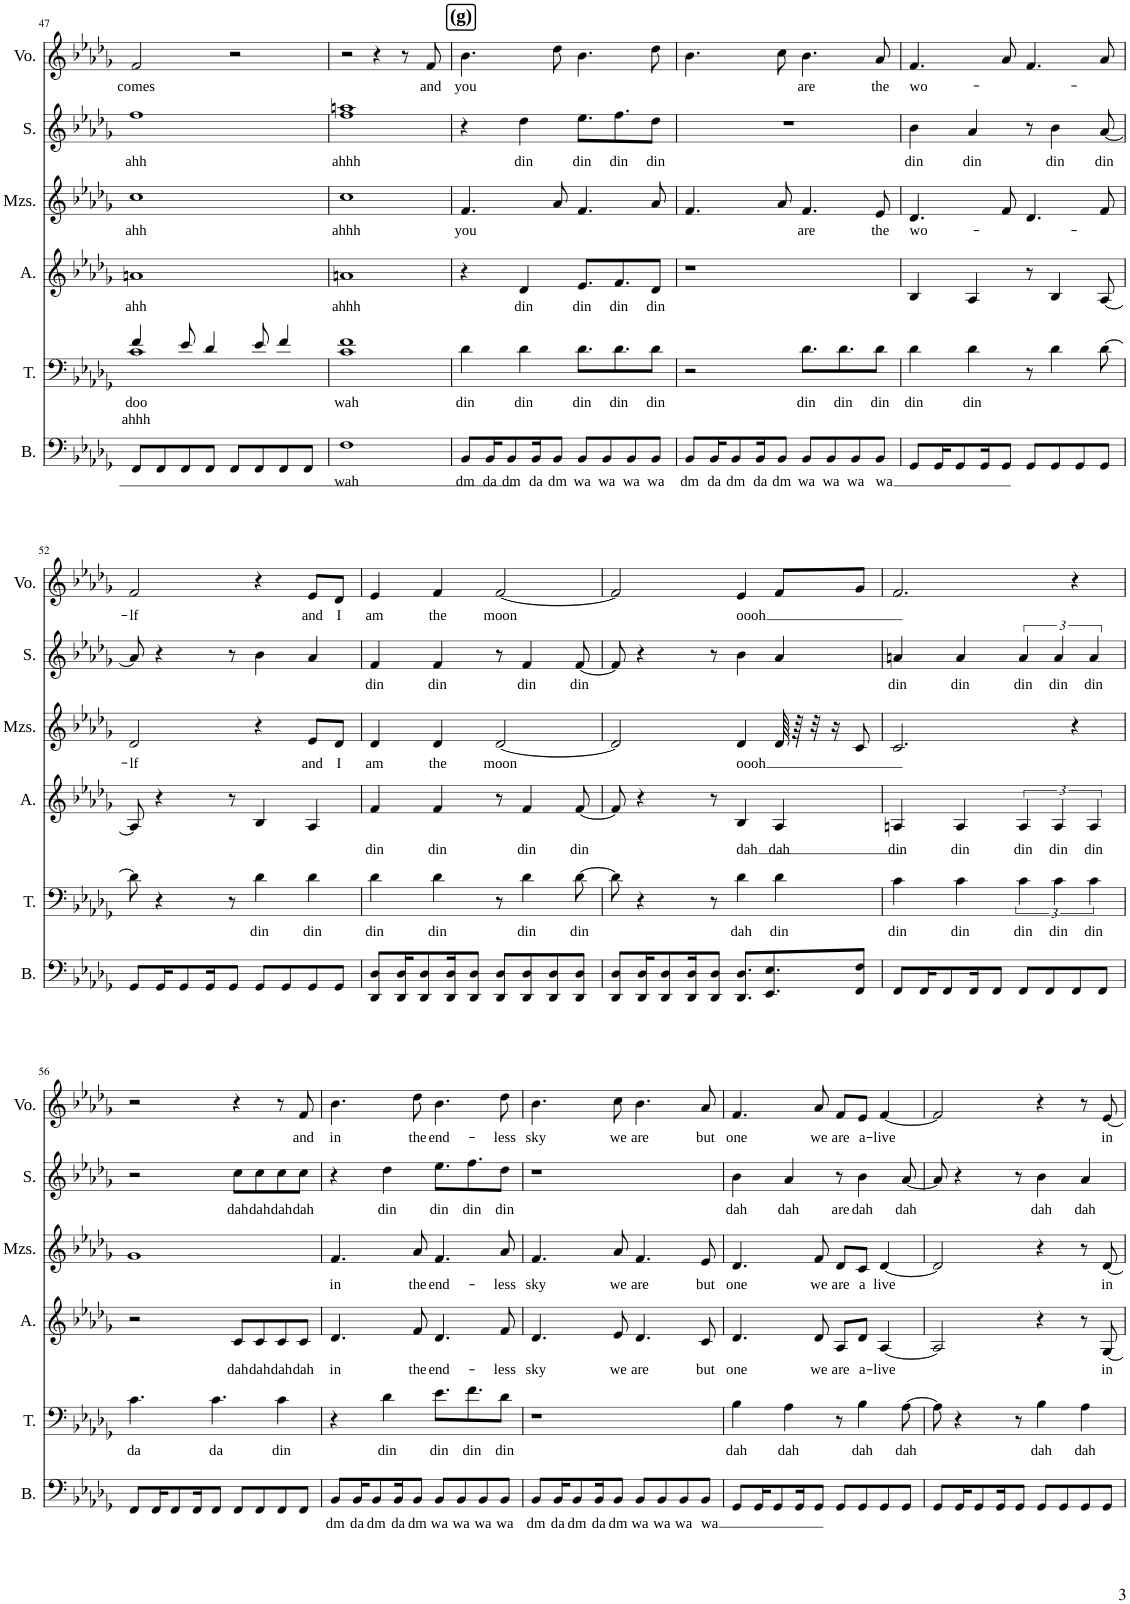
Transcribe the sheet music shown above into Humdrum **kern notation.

**kern	**text	**kern	**text	**text	**kern	**text	**kern	**text	**kern	**text	**kern	**text
*part6	*part6	*part5	*part5	*part5	*part4	*part4	*part3	*part3	*part2	*part2	*part1	*part1
*staff6	*staff6	*staff5	*staff5	*staff5	*staff4	*staff4	*staff3	*staff3	*staff2	*staff2	*staff1	*staff1
*I"Bass	*	*I"Tenor	*	*	*I"Alto	*	*I"Mezzosoprano	*	*I"Soprano	*	*I"Voice	*
*I'B.	*	*I'T.	*	*	*I'A.	*	*I'Mzs.	*	*I'S.	*	*I'Vo.	*
!!LO:PB:g=z
*clefF4	*	*clefF4	*	*	*clefG2	*	*clefG2	*	*clefG2	*	*clefG2	*
*k[b-e-a-d-g-]	*	*k[b-e-a-d-g-]	*	*	*k[b-e-a-d-g-]	*	*k[b-e-a-d-g-]	*	*k[b-e-a-d-g-]	*	*k[b-e-a-d-g-]	*
*M4/4	*	*M4/4	*	*	*M4/4	*	*M4/4	*	*M4/4	*	*M4/4	*
=47	=47	=47	=47	=47	=47	=47	=47	=47	=47	=47	=47	=47
!	!	!	!LO:LY:b	!LO:LY:b	!	!LO:LY:b	!	!LO:LY:b	!	!LO:LY:b	!	!LO:LY:b
*	*	*^	*	*	*	*	*	*	*	*	*	*
8FF/L	.	4f/	1c	doo	ahhh	1an	ahh	1cc	ahh	1ff	ahh	2f/	comes
8FF/	.	.	.	.	.	.	.	.	.	.	.	.	.
8FF/	.	8e-/	.	.	.	.	.	.	.	.	.	.	.
8FF/J	.	4d-/	.	.	.	.	.	.	.	.	.	.	.
8FF/L	.	.	.	.	.	.	.	.	.	.	.	2r	.
8FF/	.	8e-/	.	.	.	.	.	.	.	.	.	.	.
8FF/	.	4f/	.	.	.	.	.	.	.	.	.	.	.
8FF/J	.	.	.	.	.	.	.	.	.	.	.	.	.
*	*	*v	*v	*	*	*	*	*	*	*	*	*	*
=48	=48	=48	=48	=48	=48	=48	=48	=48	=48	=48	=48	=48
!	!LO:LY:b	!	!LO:LY:b	!	!	!LO:LY:b	!	!LO:LY:b	!	!LO:LY:b	!	!
1F	wah	1c 1f	wah	.	1an	ahhh	1cc	ahhh	1ff 1aan	ahhh	2r	.
.	.	.	.	.	.	.	.	.	.	.	4r	.
.	.	.	.	.	.	.	.	.	.	.	8r	.
!	!	!	!	!	!	!	!	!	!	!	!	!LO:LY:b
.	.	.	.	.	.	.	.	.	.	.	8f/	and
=49	=49	=49	=49	=49	=49	=49	=49	=49	=49	=49	=49	=49
!	!	!	!	!	!	!	!	!	!	!	!LO:TX:a:B:t=(g)	!
!	!LO:LY:b	!	!LO:LY:b	!	!	!	!	!LO:LY:b	!	!	!	!LO:LY:b
8BB-/L	dm	4d-\	din	.	4r	.	4.f/	you	4r	.	4.b-\	you
!	!LO:LY:b	!	!	!	!	!	!	!	!	!	!	!
16BB-/K	da	.	.	.	.	.	.	.	.	.	.	.
!	!LO:LY:b	!	!	!	!	!	!	!	!	!	!	!
8BB-/	dm	.	.	.	.	.	.	.	.	.	.	.
!	!	!	!LO:LY:b	!	!	!LO:LY:b	!	!	!	!LO:LY:b	!	!
.	.	4d-\	din	.	4d-/	din	.	.	4dd-\	din	.	.
!	!LO:LY:b	!	!	!	!	!	!	!	!	!	!	!
16BB-/K	da	.	.	.	.	.	.	.	.	.	.	.
!	!LO:LY:b	!	!	!	!	!	!	!	!	!	!	!
8BB-/J	dm	.	.	.	.	.	8a-/	.	.	.	8dd-\	.
!	!LO:LY:b	!	!LO:LY:b	!	!	!LO:LY:b	!	!	!	!LO:LY:b	!	!
8BB-/L	wa	8.d-\L	din	.	8.e-/L	din	4.f/	.	8.ee-\L	din	4.b-\	.
!	!LO:LY:b	!	!	!	!	!	!	!	!	!	!	!
8BB-/	wa	.	.	.	.	.	.	.	.	.	.	.
!	!	!	!LO:LY:b	!	!	!LO:LY:b	!	!	!	!LO:LY:b	!	!
.	.	8.d-\	din	.	8.f/	din	.	.	8.ff\	din	.	.
!	!LO:LY:b	!	!	!	!	!	!	!	!	!	!	!
8BB-/	wa	.	.	.	.	.	.	.	.	.	.	.
!	!LO:LY:b	!	!LO:LY:b	!	!	!LO:LY:b	!	!	!	!LO:LY:b	!	!
8BB-/J	wa	8d-\J	din	.	8d-/J	din	8a-/	.	8dd-\J	din	8dd-\	.
=50	=50	=50	=50	=50	=50	=50	=50	=50	=50	=50	=50	=50
!	!LO:LY:b	!	!	!	!	!	!	!	!	!	!	!
8BB-/L	dm	2r	.	.	1r	.	4.f/	.	1r	.	4.b-\	.
!	!LO:LY:b	!	!	!	!	!	!	!	!	!	!	!
16BB-/K	da	.	.	.	.	.	.	.	.	.	.	.
!	!LO:LY:b	!	!	!	!	!	!	!	!	!	!	!
8BB-/	dm	.	.	.	.	.	.	.	.	.	.	.
!	!LO:LY:b	!	!	!	!	!	!	!	!	!	!	!
16BB-/K	da	.	.	.	.	.	.	.	.	.	.	.
!	!LO:LY:b	!	!	!	!	!	!	!	!	!	!	!
8BB-/J	dm	.	.	.	.	.	8a-/	.	.	.	8cc\	.
!	!LO:LY:b	!	!LO:LY:b	!	!	!	!	!LO:LY:b	!	!	!	!LO:LY:b
8BB-/L	wa	8.d-\L	din	.	.	.	4.f/	are	.	.	4.b-\	are
!	!LO:LY:b	!	!	!	!	!	!	!	!	!	!	!
8BB-/	wa	.	.	.	.	.	.	.	.	.	.	.
!	!	!	!LO:LY:b	!	!	!	!	!	!	!	!	!
.	.	8.d-\	din	.	.	.	.	.	.	.	.	.
!	!LO:LY:b	!	!	!	!	!	!	!	!	!	!	!
8BB-/	wa	.	.	.	.	.	.	.	.	.	.	.
!	!LO:LY:b	!	!LO:LY:b	!	!	!	!	!LO:LY:b	!	!	!	!LO:LY:b
8BB-/J	wa	8d-\J	din	.	.	.	8e-/	the	.	.	8a-/	the
=51	=51	=51	=51	=51	=51	=51	=51	=51	=51	=51	=51	=51
!	!	!	!LO:LY:b	!	!	!	!	!LO:LY:b	!	!LO:LY:b	!	!LO:LY:b
8GG-/L	.	4d-\	din	.	4B-/	.	4.d-/	wo-	4b-\	din	4.f/	wo-
16GG-/K	.	.	.	.	.	.	.	.	.	.	.	.
8GG-/	.	.	.	.	.	.	.	.	.	.	.	.
!	!	!	!LO:LY:b	!	!	!	!	!	!	!LO:LY:b	!	!
.	.	4d-\	din	.	4A-/	.	.	.	4a-/	din	.	.
16GG-/K	.	.	.	.	.	.	.	.	.	.	.	.
8GG-/J	.	.	.	.	.	.	8f/	.	.	.	8a-/	.
8GG-/L	.	8r	.	.	8r	.	4.d-/	.	8r	.	4.f/	.
!	!	!	!	!	!	!	!	!	!	!LO:LY:b	!	!
8GG-/	.	4d-\	.	.	4B-/	.	.	.	4b-\	din	.	.
8GG-/	.	.	.	.	.	.	.	.	.	.	.	.
!	!	!	!	!	!	!	!	!	!	!LO:LY:b	!	!
8GG-/J	.	[8d-\	.	.	[8A-/	.	8f/	.	[8a-/	din	8a-/	.
!!LO:LB:g=z
=52	=52	=52	=52	=52	=52	=52	=52	=52	=52	=52	=52	=52
!	!	!	!	!	!	!	!	!LO:LY:b	!	!	!	!LO:LY:b
8GG-/L	.	8d-\]	.	.	8A-/]	.	2d-/	-lf	8a-/]	.	2f/	-lf
16GG-/K	.	4r	.	.	4r	.	.	.	4r	.	.	.
8GG-/	.	.	.	.	.	.	.	.	.	.	.	.
16GG-/K	.	.	.	.	.	.	.	.	.	.	.	.
8GG-/J	.	8r	.	.	8r	.	.	.	8r	.	.	.
!	!	!	!LO:LY:b	!	!	!	!	!	!	!	!	!
8GG-/L	.	4d-\	din	.	4B-/	.	4r	.	4b-\	.	4r	.
8GG-/	.	.	.	.	.	.	.	.	.	.	.	.
!	!	!	!LO:LY:b	!	!	!	!	!LO:LY:b	!	!	!	!LO:LY:b
8GG-/	.	4d-\	din	.	4A-/	.	8e-/L	and	4a-/	.	8e-/L	and
!	!	!	!	!	!	!	!	!LO:LY:b	!	!	!	!LO:LY:b
8GG-/J	.	.	.	.	.	.	8d-/J	I	.	.	8d-/J	I
=53	=53	=53	=53	=53	=53	=53	=53	=53	=53	=53	=53	=53
!	!	!	!LO:LY:b	!	!	!LO:LY:b	!	!LO:LY:b	!	!LO:LY:b	!	!LO:LY:b
8DD-/ 8D-/L	.	4d-\	din	.	4f/	din	4d-/	am	4f/	din	4e-/	am
16DD-/ 16D-/K	.	.	.	.	.	.	.	.	.	.	.	.
8DD-/ 8D-/	.	.	.	.	.	.	.	.	.	.	.	.
!	!	!	!LO:LY:b	!	!	!LO:LY:b	!	!LO:LY:b	!	!LO:LY:b	!	!LO:LY:b
.	.	4d-\	din	.	4f/	din	4d-/	the	4f/	din	4f/	the
16DD-/ 16D-/K	.	.	.	.	.	.	.	.	.	.	.	.
8DD-/ 8D-/J	.	.	.	.	.	.	.	.	.	.	.	.
!	!	!	!	!	!	!	!	!LO:LY:b	!	!	!	!LO:LY:b
8DD-/ 8D-/L	.	8r	.	.	8r	.	[2d-/	moon	8r	.	[2f/	moon
!	!	!	!LO:LY:b	!	!	!LO:LY:b	!	!	!	!LO:LY:b	!	!
8DD-/ 8D-/	.	4d-\	din	.	4f/	din	.	.	4f/	din	.	.
8DD-/ 8D-/	.	.	.	.	.	.	.	.	.	.	.	.
!	!	!	!LO:LY:b	!	!	!LO:LY:b	!	!	!	!LO:LY:b	!	!
8DD-/ 8D-/J	.	[8d-\	din	.	[8f/	din	.	.	[8f/	din	.	.
=54	=54	=54	=54	=54	=54	=54	=54	=54	=54	=54	=54	=54
8DD-/ 8D-/L	.	8d-\]	.	.	8f/]	.	2d-/]	.	8f/]	.	2f/]	.
16DD-/ 16D-/K	.	4r	.	.	4r	.	.	.	4r	.	.	.
8DD-/ 8D-/	.	.	.	.	.	.	.	.	.	.	.	.
16DD-/ 16D-/K	.	.	.	.	.	.	.	.	.	.	.	.
8DD-/ 8D-/J	.	8r	.	.	8r	.	.	.	8r	.	.	.
!	!	!	!LO:LY:b	!	!	!LO:LY:b	!	!LO:LY:b	!	!	!	!LO:LY:b
8.DD-/ 8.D-/L	.	4d-\	dah	.	4B-/	dah	4d-/	oooh	4b-\	.	4e-/	oooh
8.EE-/ 8.E-/	.	.	.	.	.	.	.	.	.	.	.	.
!	!	!	!LO:LY:b	!	!	!LO:LY:b	!	!	!	!	!	!
.	.	4d-\	din	.	4A-/	dah	64d-/	.	4a-/	.	8f/L	.
.	.	.	.	.	.	.	64r	.	.	.	.	.
.	.	.	.	.	.	.	32r	.	.	.	.	.
.	.	.	.	.	.	.	16r	.	.	.	.	.
8FF/ 8F/J	.	.	.	.	.	.	8c/	.	.	.	8g-/J	.
=55	=55	=55	=55	=55	=55	=55	=55	=55	=55	=55	=55	=55
!	!	!	!LO:LY:b	!	!	!LO:LY:b	!	!	!	!LO:LY:b	!	!
8FF/L	.	4c\	din	.	4An/	din	2.c/	.	4an/	din	2.f/	.
16FF/K	.	.	.	.	.	.	.	.	.	.	.	.
8FF/	.	.	.	.	.	.	.	.	.	.	.	.
!	!	!	!LO:LY:b	!	!	!LO:LY:b	!	!	!	!LO:LY:b	!	!
.	.	4c\	din	.	4A/	din	.	.	4a/	din	.	.
16FF/K	.	.	.	.	.	.	.	.	.	.	.	.
8FF/J	.	.	.	.	.	.	.	.	.	.	.	.
!	!	!	!LO:LY:b	!	!	!LO:LY:b	!	!	!	!LO:LY:b	!	!
8FF/L	.	6c\	din	.	6A/	din	.	.	6a/	din	.	.
8FF/	.	.	.	.	.	.	.	.	.	.	.	.
!	!	!	!LO:LY:b	!	!	!LO:LY:b	!	!	!	!LO:LY:b	!	!
.	.	6c\	din	.	6A/	din	.	.	6a/	din	.	.
8FF/	.	.	.	.	.	.	4r	.	.	.	4r	.
!	!	!	!LO:LY:b	!	!	!LO:LY:b	!	!	!	!LO:LY:b	!	!
.	.	6c\	din	.	6A/	din	.	.	6a/	din	.	.
8FF/J	.	.	.	.	.	.	.	.	.	.	.	.
!!LO:LB:g=z
=56	=56	=56	=56	=56	=56	=56	=56	=56	=56	=56	=56	=56
!	!	!	!LO:LY:b	!	!	!	!	!	!	!	!	!
8FF/L	.	4.c\	da	.	2r	.	1g-	.	2r	.	2r	.
16FF/K	.	.	.	.	.	.	.	.	.	.	.	.
8FF/	.	.	.	.	.	.	.	.	.	.	.	.
16FF/K	.	.	.	.	.	.	.	.	.	.	.	.
!	!	!	!LO:LY:b	!	!	!	!	!	!	!	!	!
8FF/J	.	4.c\	da	.	.	.	.	.	.	.	.	.
!	!	!	!	!	!	!LO:LY:b	!	!	!	!LO:LY:b	!	!
8FF/L	.	.	.	.	8c/L	dah	.	.	8cc\L	dah	4r	.
!	!	!	!	!	!	!LO:LY:b	!	!	!	!LO:LY:b	!	!
8FF/	.	.	.	.	8c/	dah	.	.	8cc\	dah	.	.
!	!	!	!LO:LY:b	!	!	!LO:LY:b	!	!	!	!LO:LY:b	!	!
8FF/	.	4c\	din	.	8c/	dah	.	.	8cc\	dah	8r	.
!	!	!	!	!	!	!LO:LY:b	!	!	!	!LO:LY:b	!	!LO:LY:b
8FF/J	.	.	.	.	8c/J	dah	.	.	8cc\J	dah	8f/	and
=57	=57	=57	=57	=57	=57	=57	=57	=57	=57	=57	=57	=57
!	!LO:LY:b	!	!	!	!	!LO:LY:b	!	!LO:LY:b	!	!	!	!LO:LY:b
8BB-/L	dm	4r	.	.	4.d-/	in	4.f/	in	4r	.	4.b-\	in
!	!LO:LY:b	!	!	!	!	!	!	!	!	!	!	!
16BB-/K	da	.	.	.	.	.	.	.	.	.	.	.
!	!LO:LY:b	!	!	!	!	!	!	!	!	!	!	!
8BB-/	dm	.	.	.	.	.	.	.	.	.	.	.
!	!	!	!LO:LY:b	!	!	!	!	!	!	!LO:LY:b	!	!
.	.	4d-\	din	.	.	.	.	.	4dd-\	din	.	.
!	!LO:LY:b	!	!	!	!	!	!	!	!	!	!	!
16BB-/K	da	.	.	.	.	.	.	.	.	.	.	.
!	!LO:LY:b	!	!	!	!	!LO:LY:b	!	!LO:LY:b	!	!	!	!LO:LY:b
8BB-/J	dm	.	.	.	8f/	the	8a-/	the	.	.	8dd-\	the
!	!LO:LY:b	!	!LO:LY:b	!	!	!LO:LY:b	!	!LO:LY:b	!	!LO:LY:b	!	!LO:LY:b
8BB-/L	wa	8.e-\L	din	.	4.d-/	end-	4.f/	end-	8.ee-\L	din	4.b-\	end-
!	!LO:LY:b	!	!	!	!	!	!	!	!	!	!	!
8BB-/	wa	.	.	.	.	.	.	.	.	.	.	.
!	!	!	!LO:LY:b	!	!	!	!	!	!	!LO:LY:b	!	!
.	.	8.f\	din	.	.	.	.	.	8.ff\	din	.	.
!	!LO:LY:b	!	!	!	!	!	!	!	!	!	!	!
8BB-/	wa	.	.	.	.	.	.	.	.	.	.	.
!	!LO:LY:b	!	!LO:LY:b	!	!	!LO:LY:b	!	!LO:LY:b	!	!LO:LY:b	!	!LO:LY:b
8BB-/J	wa	8d-\J	din	.	8f/	-less	8a-/	-less	8dd-\J	din	8dd-\	-less
=58	=58	=58	=58	=58	=58	=58	=58	=58	=58	=58	=58	=58
!	!LO:LY:b	!	!	!	!	!LO:LY:b	!	!LO:LY:b	!	!	!	!LO:LY:b
8BB-/L	dm	1r	.	.	4.d-/	sky	4.f/	sky	1r	.	4.b-\	sky
!	!LO:LY:b	!	!	!	!	!	!	!	!	!	!	!
16BB-/K	da	.	.	.	.	.	.	.	.	.	.	.
!	!LO:LY:b	!	!	!	!	!	!	!	!	!	!	!
8BB-/	dm	.	.	.	.	.	.	.	.	.	.	.
!	!LO:LY:b	!	!	!	!	!	!	!	!	!	!	!
16BB-/K	da	.	.	.	.	.	.	.	.	.	.	.
!	!LO:LY:b	!	!	!	!	!LO:LY:b	!	!LO:LY:b	!	!	!	!LO:LY:b
8BB-/J	dm	.	.	.	8e-/	we	8a-/	we	.	.	8cc\	we
!	!LO:LY:b	!	!	!	!	!LO:LY:b	!	!LO:LY:b	!	!	!	!LO:LY:b
8BB-/L	wa	.	.	.	4.d-/	are	4.f/	are	.	.	4.b-\	are
!	!LO:LY:b	!	!	!	!	!	!	!	!	!	!	!
8BB-/	wa	.	.	.	.	.	.	.	.	.	.	.
!	!LO:LY:b	!	!	!	!	!	!	!	!	!	!	!
8BB-/	wa	.	.	.	.	.	.	.	.	.	.	.
!	!LO:LY:b	!	!	!	!	!LO:LY:b	!	!LO:LY:b	!	!	!	!LO:LY:b
8BB-/J	wa	.	.	.	8c/	but	8e-/	but	.	.	8a-/	but
=59	=59	=59	=59	=59	=59	=59	=59	=59	=59	=59	=59	=59
!	!	!	!LO:LY:b	!	!	!LO:LY:b	!	!LO:LY:b	!	!LO:LY:b	!	!LO:LY:b
8GG-/L	.	4B-\	dah	.	4.d-/	one	4.d-/	one	4b-\	dah	4.f/	one
16GG-/K	.	.	.	.	.	.	.	.	.	.	.	.
8GG-/	.	.	.	.	.	.	.	.	.	.	.	.
!	!	!	!LO:LY:b	!	!	!	!	!	!	!LO:LY:b	!	!
.	.	4A-\	dah	.	.	.	.	.	4a-/	dah	.	.
16GG-/K	.	.	.	.	.	.	.	.	.	.	.	.
!	!	!	!	!	!	!LO:LY:b	!	!LO:LY:b	!	!	!	!LO:LY:b
8GG-/J	.	.	.	.	8d-/	we	8f/	we	.	.	8a-/	we
!	!	!	!	!	!	!LO:LY:b	!	!LO:LY:b	!	!LO:LY:b	!	!LO:LY:b
8GG-/L	.	8r	.	.	8A-/L	are	8d-/L	are	8r	are	8f/L	are
!	!	!	!LO:LY:b	!	!	!LO:LY:b	!	!LO:LY:b	!	!LO:LY:b	!	!LO:LY:b
8GG-/	.	4B-\	dah	.	8d-/J	a-	8c/J	a	4b-\	dah	8e-/J	a-
!	!	!	!	!	!	!LO:LY:b	!	!LO:LY:b	!	!	!	!LO:LY:b
8GG-/	.	.	.	.	[4A-/	-live	[4d-/	live	.	.	[4f/	-live
!	!	!	!LO:LY:b	!	!	!	!	!	!	!LO:LY:b	!	!
8GG-/J	.	[8A-\	dah	.	.	.	.	.	[8a-/	dah	.	.
=60	=60	=60	=60	=60	=60	=60	=60	=60	=60	=60	=60	=60
8GG-/L	.	8A-\]	.	.	2A-/]	.	2d-/]	.	8a-/]	.	2f/]	.
16GG-/K	.	4r	.	.	.	.	.	.	4r	.	.	.
8GG-/	.	.	.	.	.	.	.	.	.	.	.	.
16GG-/K	.	.	.	.	.	.	.	.	.	.	.	.
8GG-/J	.	8r	.	.	.	.	.	.	8r	.	.	.
!	!	!	!LO:LY:b	!	!	!	!	!	!	!LO:LY:b	!	!
8GG-/L	.	4B-\	dah	.	4r	.	4r	.	4b-\	dah	4r	.
8GG-/	.	.	.	.	.	.	.	.	.	.	.	.
!	!	!	!LO:LY:b	!	!	!	!	!	!	!LO:LY:b	!	!
8GG-/	.	4A-\	dah	.	8r	.	8r	.	4a-/	dah	8r	.
!	!	!	!	!	!	!LO:LY:b	!	!LO:LY:b	!	!	!	!LO:LY:b
8GG-/J	.	.	.	.	[8G-/	in	[8d-/	in	.	.	[8e-/	in
=	=	=	=	=	=	=	=	=	=	=	=	=
*-	*-	*-	*-	*-	*-	*-	*-	*-	*-	*-	*-	*-
